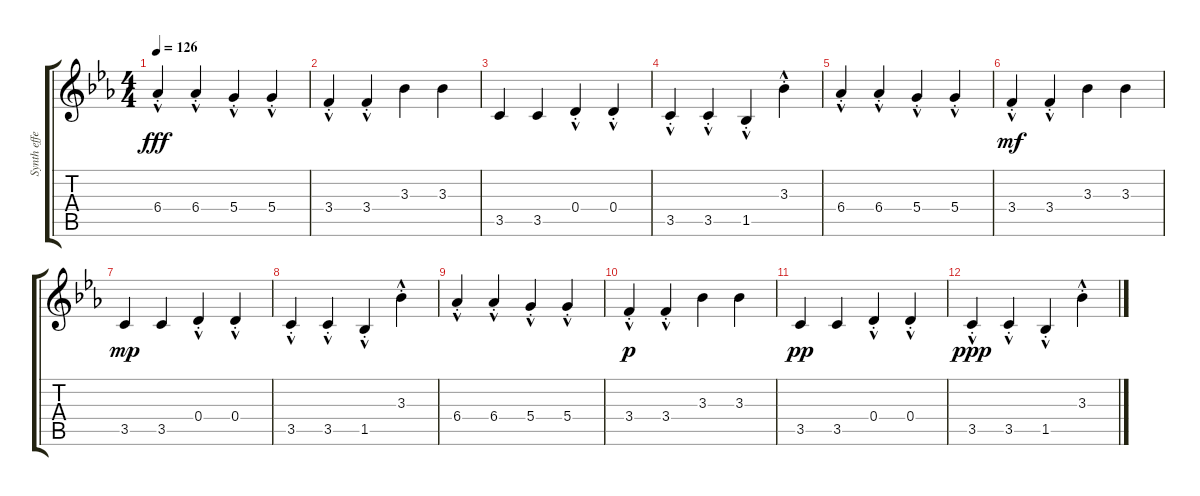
\track ("Synth effect" "Synth effe") {instrument fretlessbass}
\staff {score tabs}
\tuning (E4 B3 G3 D3 A2 E2) {hide}
\ts (4 4)
\tempo 126
\clef g2
\ks eb
6.4{hac st}.4{dy fff} 6.4{hac st}.4 5.4{hac st}.4 5.4{hac st}.4 |
3.4{hac st}.4 3.4{hac st}.4 3.3.4 3.3.4 |
3.5.4 3.5.4 0.4{hac st}.4 0.4{hac st}.4 |
3.5{hac st}.4 3.5{hac st}.4 1.5{hac st}.4 3.3{hac st}.4 |
6.4{hac st}.4 6.4{hac st}.4 5.4{hac st}.4 5.4{hac st}.4 |
3.4{hac st}.4{dy mf} 3.4{hac st}.4 3.3.4 3.3.4 |
3.5.4{dy mp} 3.5.4 0.4{hac st}.4 0.4{hac st}.4 |
3.5{hac st}.4 3.5{hac st}.4 1.5{hac st}.4 3.3{hac st}.4 |
6.4{hac st}.4 6.4{hac st}.4 5.4{hac st}.4 5.4{hac st}.4 |
3.4{hac st}.4{dy p} 3.4{hac st}.4 3.3.4 3.3.4 |
3.5.4{dy pp} 3.5.4 0.4{hac st}.4 0.4{hac st}.4 |
3.5{hac st}.4{dy ppp} 3.5{hac st}.4 1.5{hac st}.4 3.3{hac st}.4
